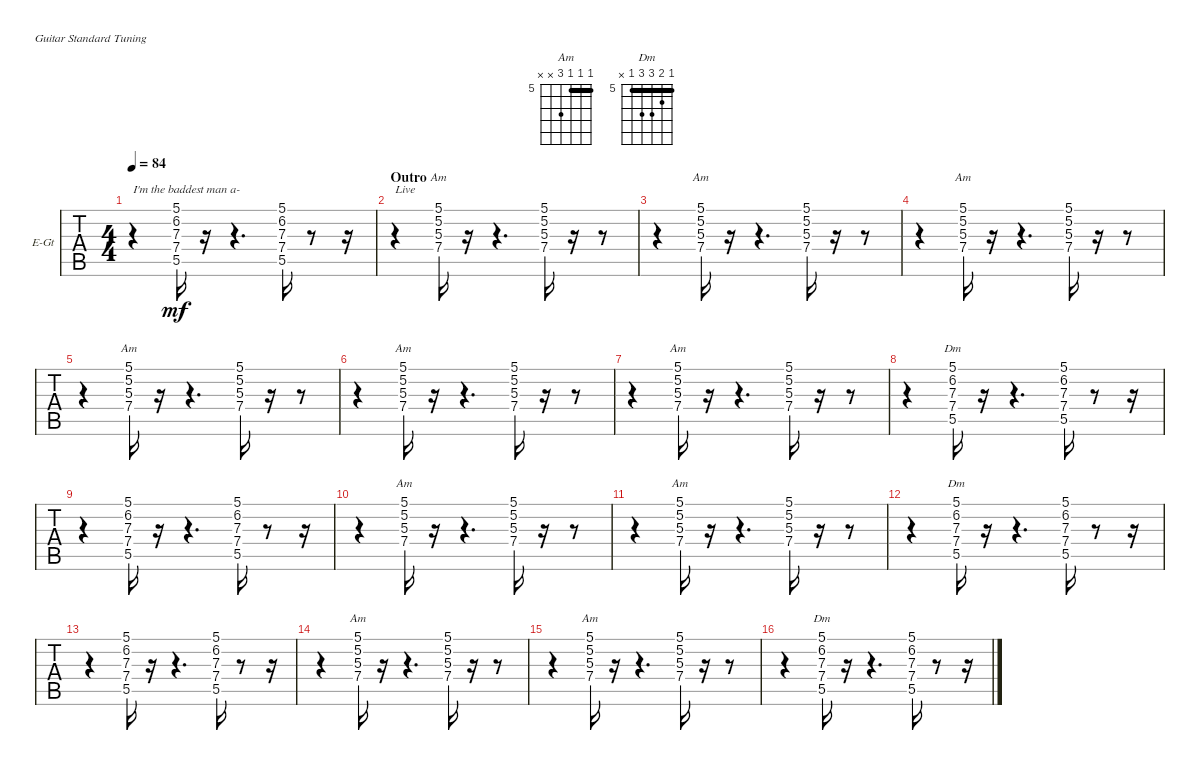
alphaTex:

\defaultSystemsLayout 4
\bracketExtendMode groupsimilarinstruments
\firstSystemTrackNameOrientation horizontal
\otherSystemsTrackNameOrientation horizontal
\track ("Guitar I" "E-Gt") {instrument electricguitarclean}
\staff {tabs}
\tuning (E4 B3 G3 D3 A2 E2)
\chord ("Am" 5 5 5 7 x x) {firstfret 5 showfingering false barre (5 5)}
\chord ("Dm" 5 6 7 7 5 x) {firstfret 5 showfingering false barre 5}
\ts (4 4)
\tempo 84
\clef g2
\ks c
r.4{txt "I'm the baddest man a-" dy mf} (5.1 6.2 7.3 7.4 5.5).16 r.16 r.4{d} (5.1 6.2 7.3 7.4 5.5).16 r.8 r.16 |
\section ("" "Outro")
r.4{txt "Live"} (5.3 5.2 5.1 7.4).16{ch "Am"} r.16 r.4{d} (5.3 5.2 5.1 7.4).16 r.16 r.8 |
r.4 (5.3 5.2 5.1 7.4).16{ch "Am"} r.16 r.4{d} (5.3 5.2 5.1 7.4).16 r.16 r.8 |
r.4 (5.3 5.2 5.1 7.4).16{ch "Am"} r.16 r.4{d} (5.3 5.2 5.1 7.4).16 r.16 r.8 |
r.4 (5.3 5.2 5.1 7.4).16{ch "Am"} r.16 r.4{d} (5.3 5.2 5.1 7.4).16 r.16 r.8 |
r.4 (5.3 5.2 5.1 7.4).16{ch "Am"} r.16 r.4{d} (5.3 5.2 5.1 7.4).16 r.16 r.8 |
r.4 (5.3 5.2 5.1 7.4).16{ch "Am"} r.16 r.4{d} (5.3 5.2 5.1 7.4).16 r.16 r.8 |
r.4 (5.1 6.2 7.3 7.4 5.5).16{ch "Dm"} r.16 r.4{d} (5.1 6.2 7.3 7.4 5.5).16 r.8 r.16 |
r.4 (5.1 6.2 7.3 7.4 5.5).16 r.16 r.4{d} (5.1 6.2 7.3 7.4 5.5).16 r.8 r.16 |
r.4 (5.3 5.2 5.1 7.4).16{ch "Am"} r.16 r.4{d} (5.3 5.2 5.1 7.4).16 r.16 r.8 |
r.4 (5.3 5.2 5.1 7.4).16{ch "Am"} r.16 r.4{d} (5.3 5.2 5.1 7.4).16 r.16 r.8 |
r.4 (5.1 6.2 7.3 7.4 5.5).16{ch "Dm"} r.16 r.4{d} (5.1 6.2 7.3 7.4 5.5).16 r.8 r.16 |
r.4 (5.1 6.2 7.3 7.4 5.5).16 r.16 r.4{d} (5.1 6.2 7.3 7.4 5.5).16 r.8 r.16 |
r.4 (5.3 5.2 5.1 7.4).16{ch "Am"} r.16 r.4{d} (5.3 5.2 5.1 7.4).16 r.16 r.8 |
r.4 (5.3 5.2 5.1 7.4).16{ch "Am"} r.16 r.4{d} (5.3 5.2 5.1 7.4).16 r.16 r.8 |
r.4 (5.1 6.2 7.3 7.4 5.5).16{ch "Dm"} r.16 r.4{d} (5.1 6.2 7.3 7.4 5.5).16 r.8 r.16
